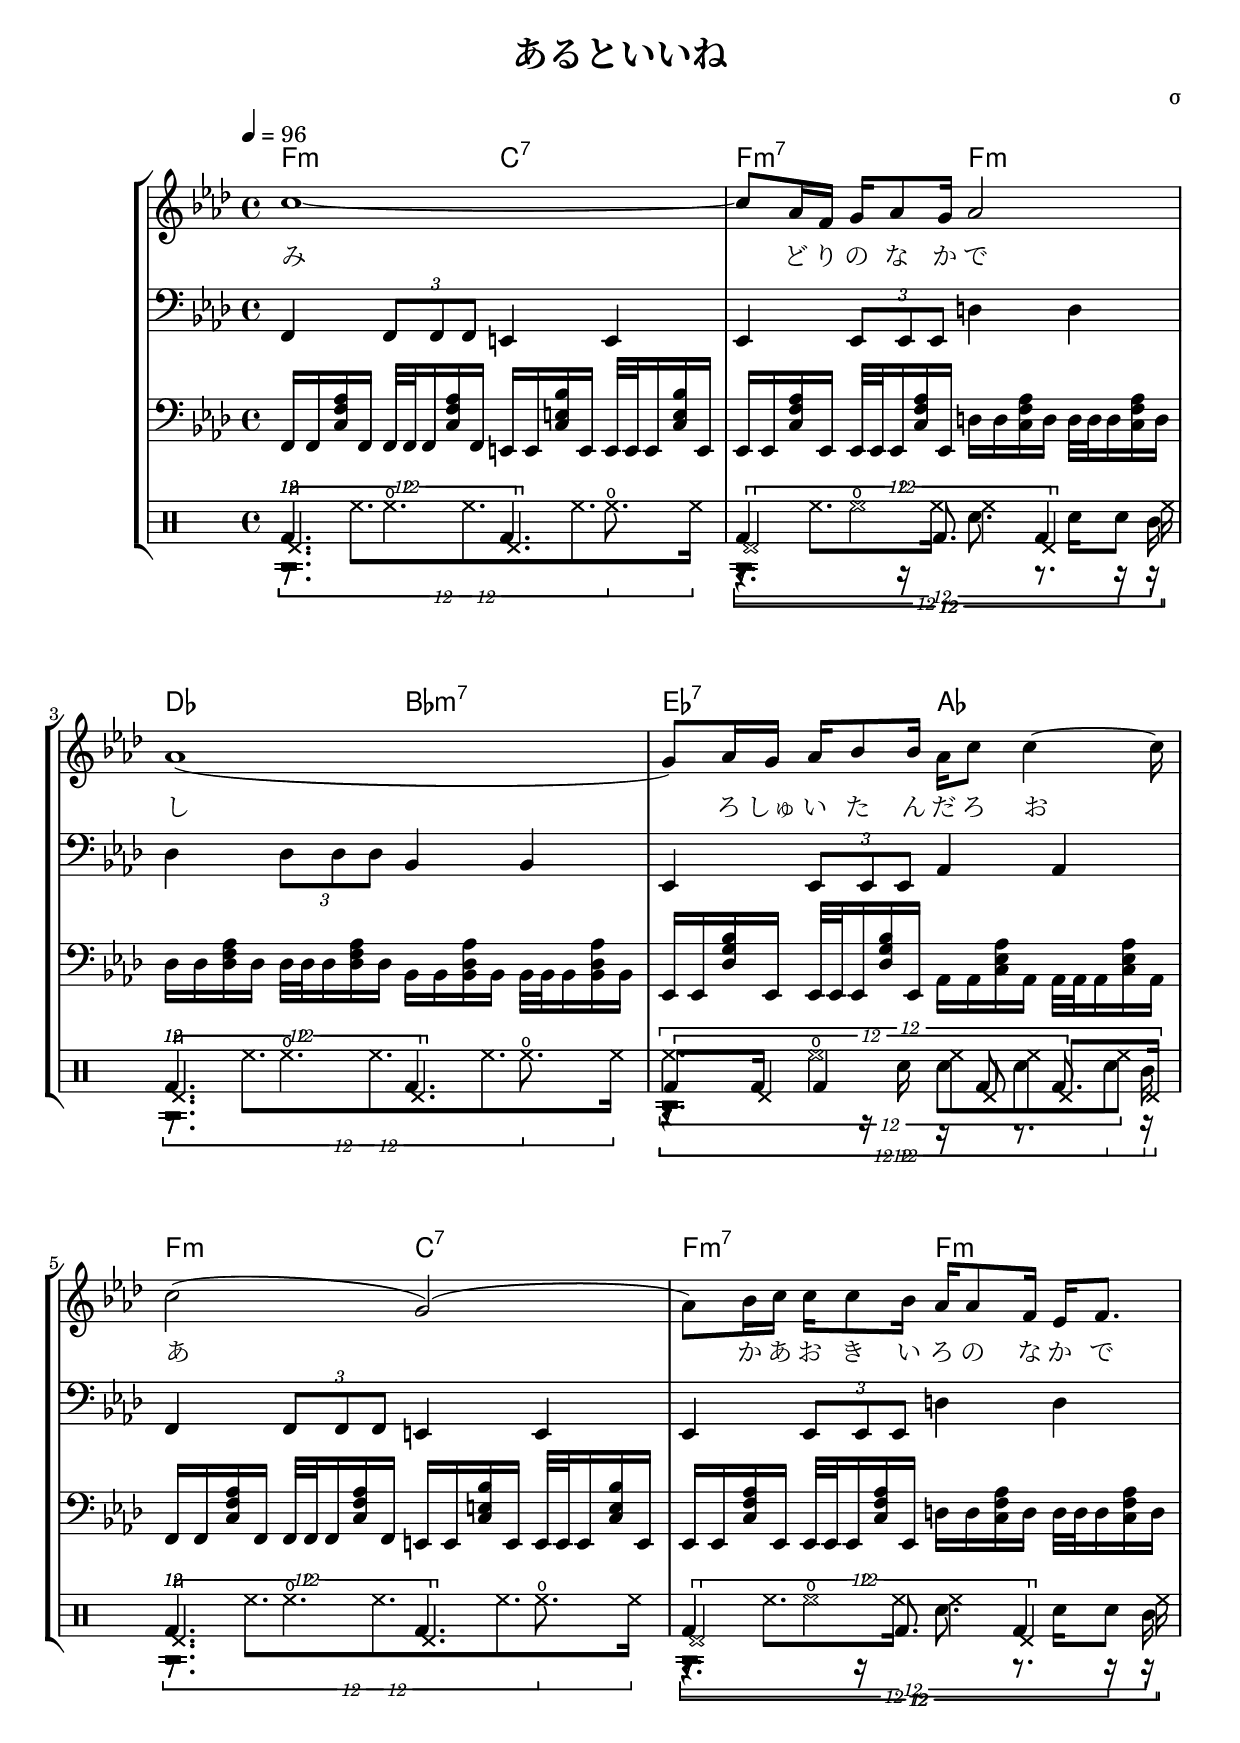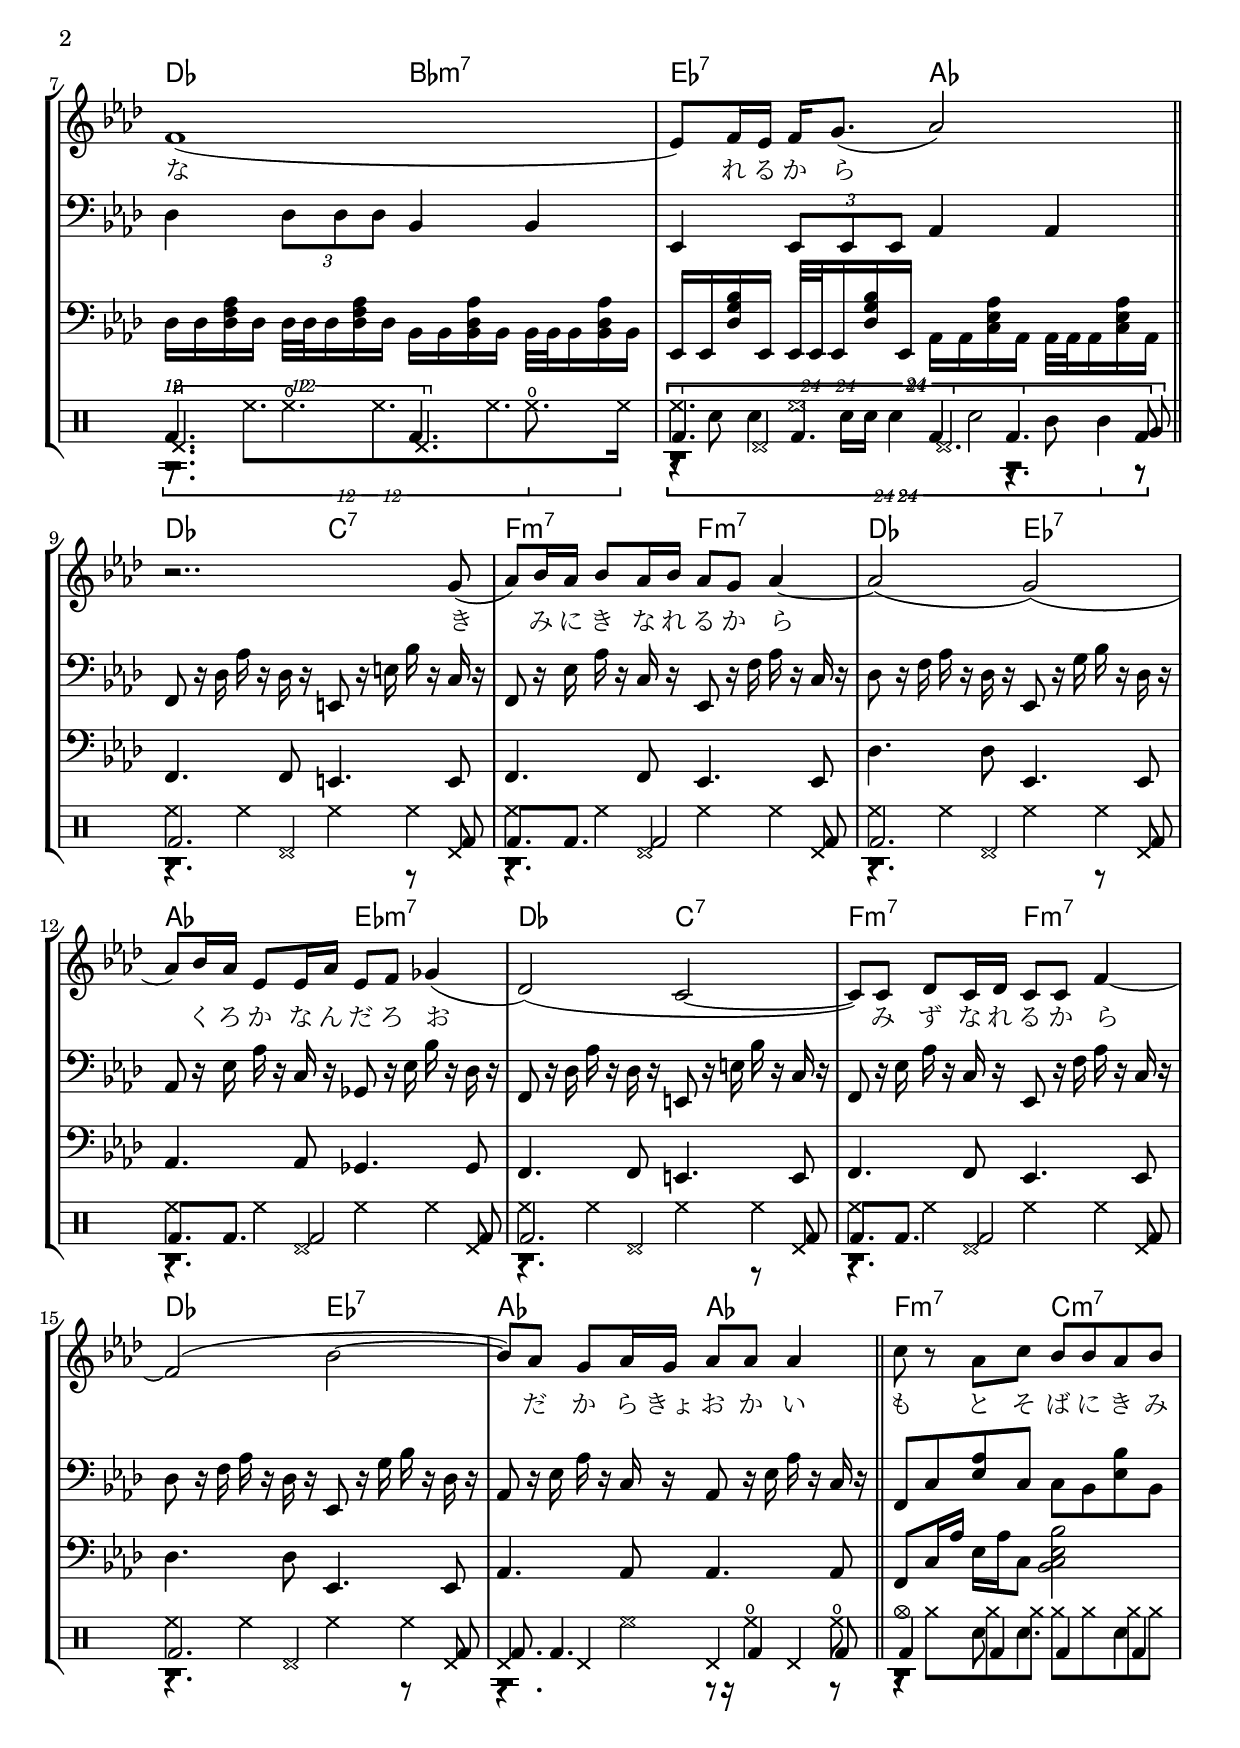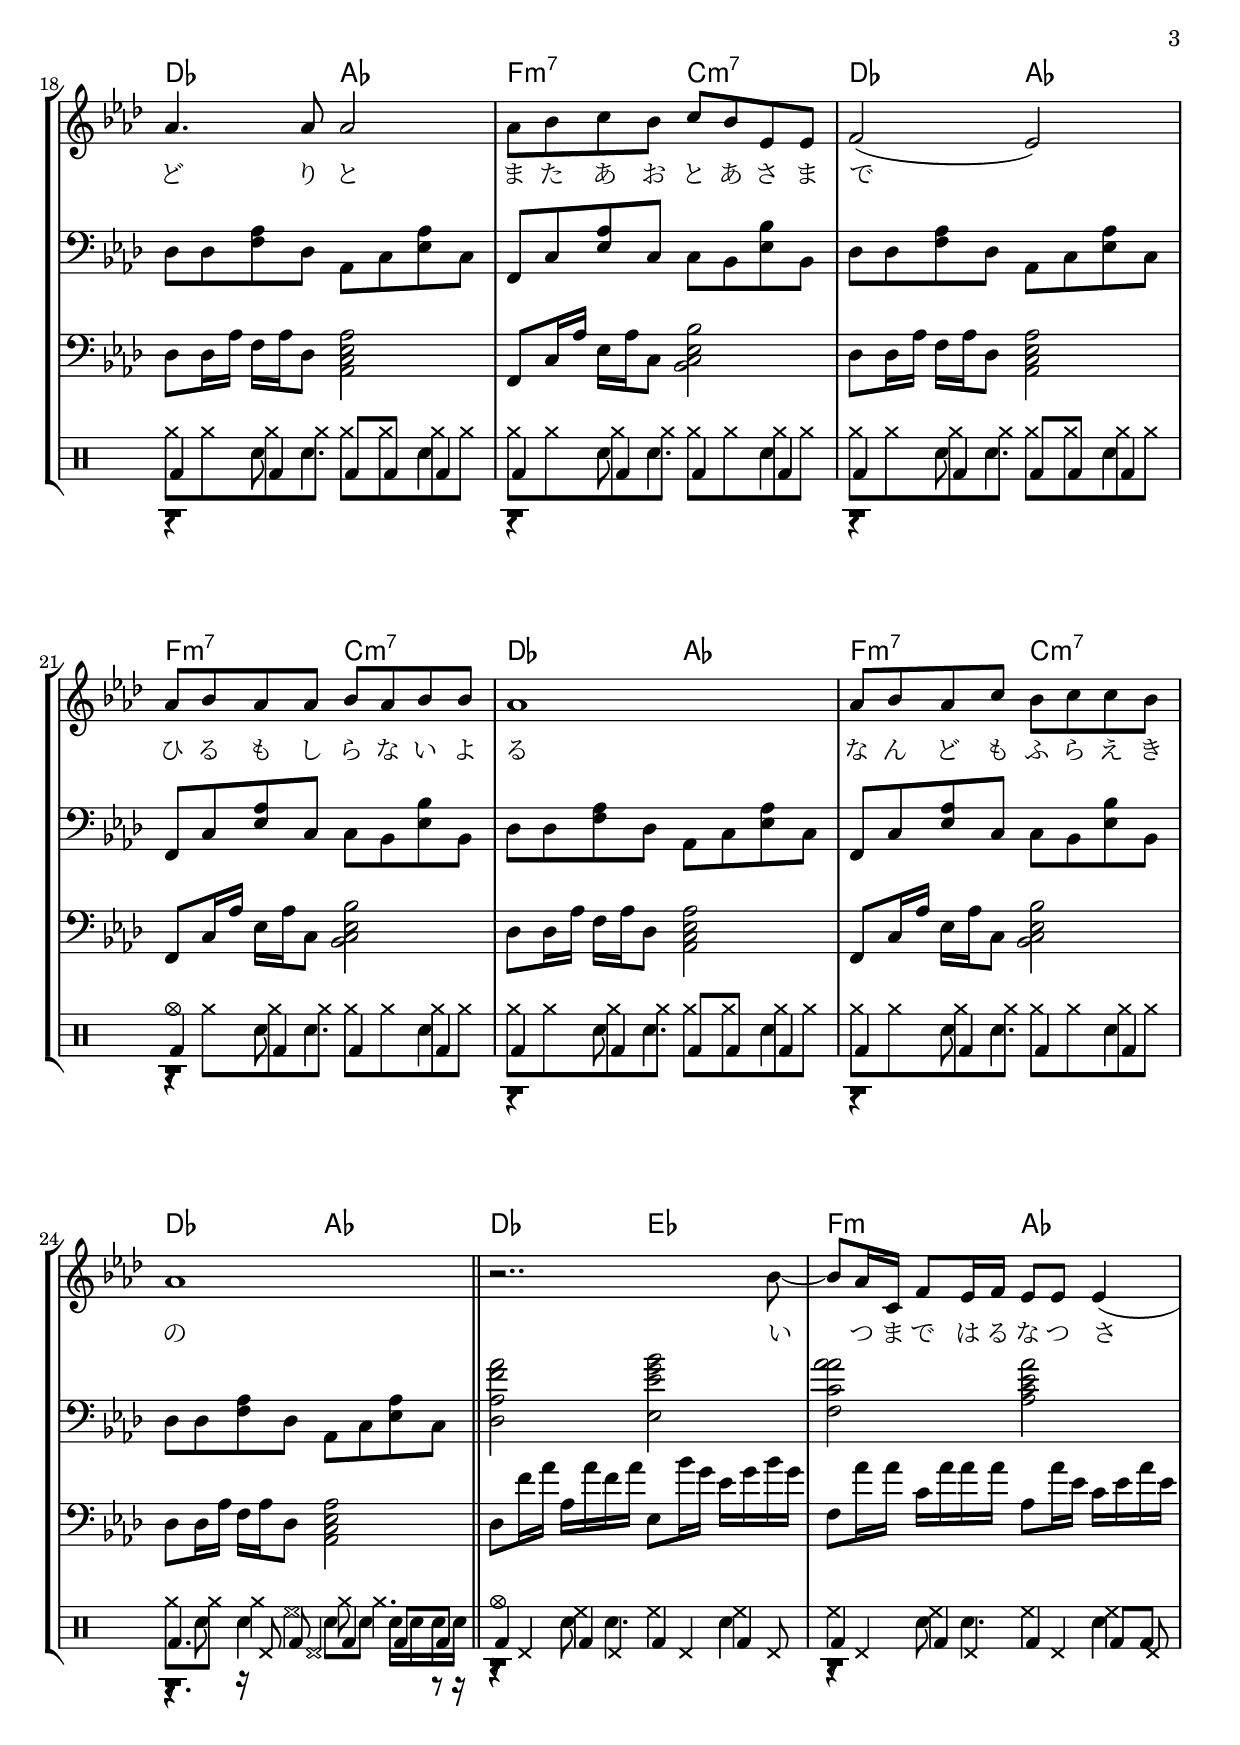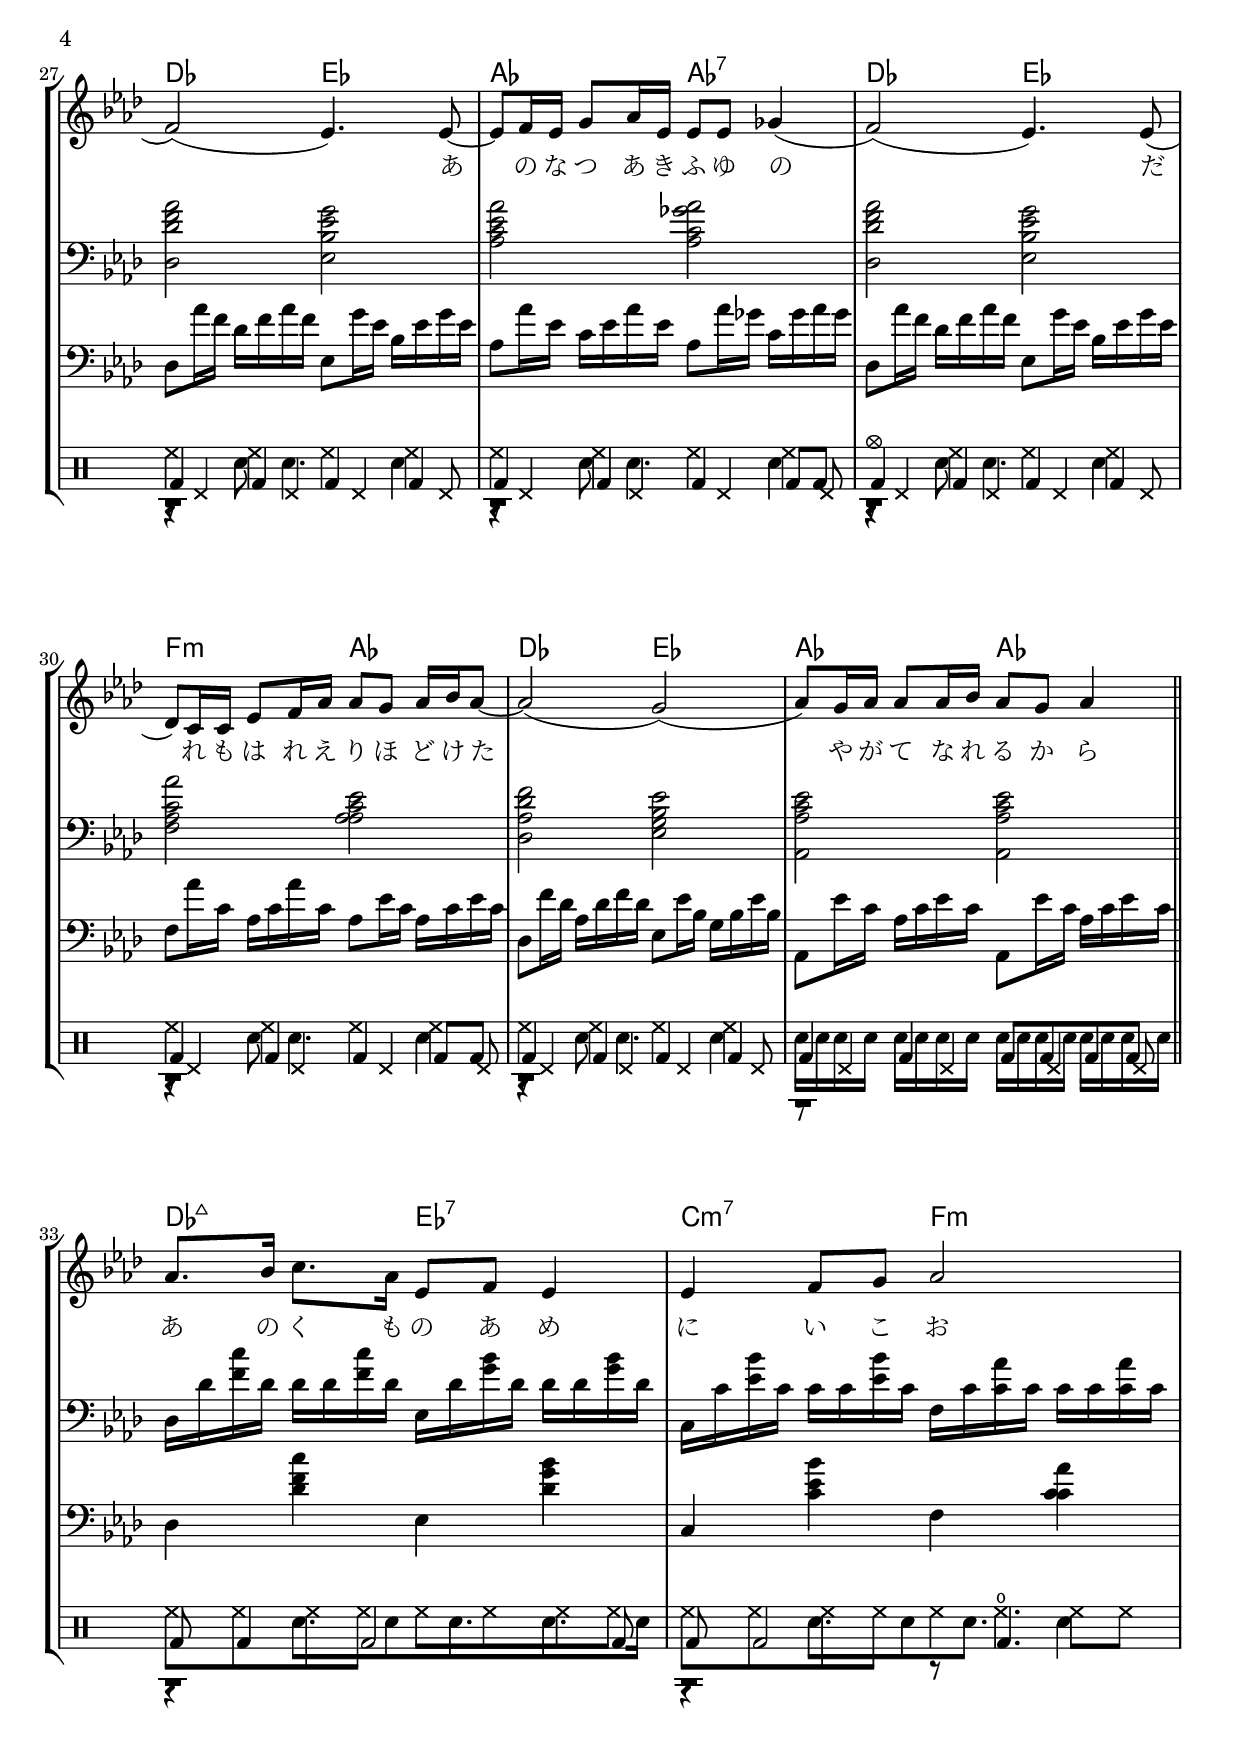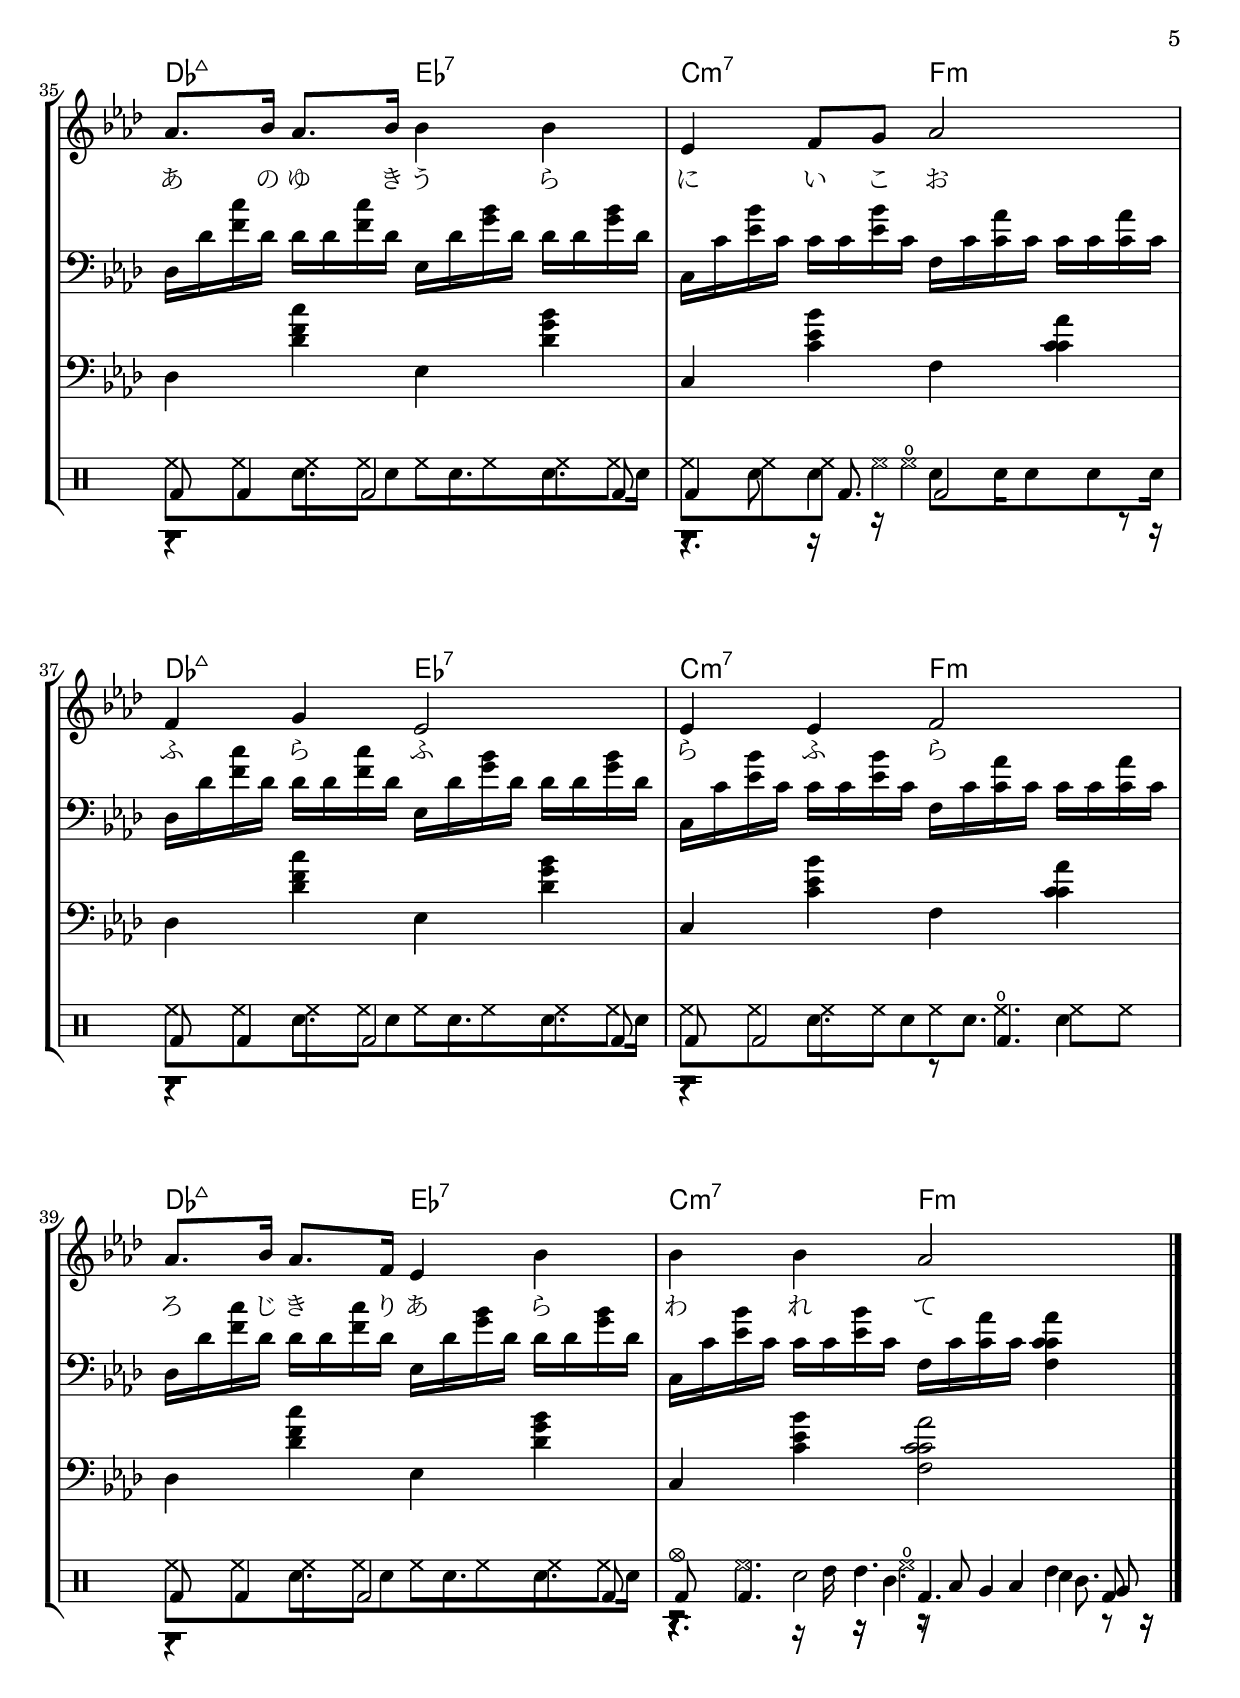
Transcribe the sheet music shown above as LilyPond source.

\version "2.12.1"

\header {
	title = \markup {あるといいね}
	composer = \markup \center-column {σ}
}

harmony = \chordmode {
	f2:m c:7 f:min7 f:m des bes:min7 es:7 as f:m c:7 f:min7 f:m des bes:min7 es:7 as 

	des c:7 f:min7 f:min7 des es:7 as es:min7 des c:7 f:min7 f:min7 des es:7 as as 

	f:min7 c:min7 des as f:min7 c:min7 des as f:min7 c:min7 des as f:min7 c:min7 des as 

	des es f:m as des es as as:7 des es f:m as des es as as 

	des:maj7 es:7 c:min7 f:m des:maj7 es:7 c:min7 f:m des:maj7 es:7 c:min7 f:m des:maj7 es:7 c:min7 f:m 
}

melody = {
	\set Staff.midiInstrument = #"Alto Sax"
		\key as \major
	\tempo 4 = 96
c''1~ 
	c''8  as'16  f'16  g'16  as'8  g'16  as'2 
	as'1 
	(g'8)  as'16  g'16  as'16  bes'8  bes'16  as'16  c''8  c''4~c''16 
	c''2  (g'2) 
	(as'8)  bes'16  c''16  c''16  c''8  bes'16  as'16  as'8  f'16  es'16  f'8. 
	f'1 
	(es'8)  f'16  es'16  f'16  g'8.  (as'2)
	\set Staff.midiInstrument = #"Alto Sax"
	r2.. g'8 
	(as'8)  bes'16  as'16  bes'8  as'16  bes'16  as'8  g'8  as'4~ 
	as'2  (g'2) 
	(as'8)  bes'16  as'16  es'8  es'16  as'16  es'8  f'8  ges'4 
	(des'2)  (c'2~ 
	c'8)  c'8  des'8  c'16  des'16  c'8  c'8  f'4~ 
	f'2  (bes'2~ 
	bes'8)  as'8  g'8  as'16  g'16  as'8  as'8  as'4
	\set Staff.midiInstrument = #"Alto Sax"
	c''8  r8  as'8  c''8  bes'8  bes'8  as'8  bes'8 
	as'4.  as'8  as'2 
	as'8  bes'8  c''8  bes'8  c''8  bes'8  es'8  es'8 
	f'2  (es'2) 
	as'8  bes'8  as'8  as'8  bes'8  as'8  bes'8  bes'8 
	as'1 
	as'8  bes'8  as'8  c''8  bes'8  c''8  c''8  bes'8 
	as'1
	\set Staff.midiInstrument = #"Alto Sax"
	r2.. bes'8~ 
	bes'8  as'16  c'16  f'8  es'16  f'16  es'8  es'8  es'4 
	(f'2)  (es'4.)  es'8~ 
	es'8  f'16  es'16  g'8  as'16  es'16  es'8  es'8  ges'4 
	(f'2)  (es'4.)  es'8 
	(des'8)  c'16  c'16  es'8  f'16  as'16  as'8  g'8  as'16  bes'16  as'8~ 
	as'2  (g'2) 
	(as'8)  g'16  as'16  as'8  as'16  bes'16  as'8  g'8  as'4
	\set Staff.midiInstrument = #"Alto Sax"
	as'8.  bes'16  c''8.  as'16  es'8  f'8  es'4 
	es'4  f'8  g'8  as'2 
	as'8.  bes'16  as'8.  bes'16  bes'4  bes'4 
	es'4  f'8  g'8  as'2 
	f'4  g'4  es'2 
	es'4  es'4  f'2 
	as'8.  bes'16  as'8.  f'16  es'4  bes'4 
	bes'4  bes'4  as'2
	\bar "|."
}

words = \lyricmode {
	み  ど  り  の  な  か  で  し  ろ  しゅ  い  た  ん  だ  ろ  お  あ  か  あ  お  き  い  ろ  の  な  か  で  な  れ  る  か  ら  
	き  み  に  き  な  れ  る  か  ら  く  ろ  か  な  ん  だ  ろ  お  み  ず  な  れ  る  か  ら  だ  か  ら  きょ  お  か  い  
	も  と  そ  ば  に  き  み  ど  り  と  ま  た  あ  お  と  あ  さ  ま  で  ひ  る  も  し  ら  な  い  よ  る  な  ん  ど  も  ふ  ら  え  き  の  
	い  つ  ま  で  は  る  な  つ  さ  あ  の  な  つ  あ  き  ふ  ゆ  の  だ  れ  も  は  れ  え  り  ほ  ど  け  た  や  が  て  な  れ  る  か  ら  
	あ  の  く  も  の  あ  め  に  い  こ  お  あ  の  ゆ  き  う  ら  に  い  こ  お  ふ  ら  ふ  ら  ふ  ら  ろ  じ  き  り  あ  ら  わ  れ  て  
}

tempochange = {
	\tempo 4 = 96
	r1 | r1 | r1 | r1 | r1 | r1 | r1 | r1 \bar "||"
	\tempo 4 = 96
	r1 | r1 | r1 | r1 | r1 | r1 | r1 | r1 \bar "||"
	\tempo 4 = 96
	r1 | r1 | r1 | r1 | r1 | r1 | r1 | r1 \bar "||"
	\tempo 4 = 96
	r1 | r1 | r1 | r1 | r1 | r1 | r1 | r1 \bar "||"
	\tempo 4 = 96
	r1 | r1 | r1 | r1 | r1 | r1 | r1 | r1 \bar "|."
}

mainacc = {
	\clef bass
	\set Staff.midiInstrument = #"Shakuhachi"
	\key as \major
	\tempo 4 = 96
	f,4 \tuplet 3/2 { f,8 f,8 f,8 }
	e,4 e,4
	es,4 \tuplet 3/2 { es,8 es,8 es,8 }
	d4 d4
	des4 \tuplet 3/2 { des8 des8 des8 }
	bes,4 bes,4
	es,4 \tuplet 3/2 { es,8 es,8 es,8 }
	as,4 as,4
	f,4 \tuplet 3/2 { f,8 f,8 f,8 }
	e,4 e,4
	es,4 \tuplet 3/2 { es,8 es,8 es,8 }
	d4 d4
	des4 \tuplet 3/2 { des8 des8 des8 }
	bes,4 bes,4
	es,4 \tuplet 3/2 { es,8 es,8 es,8 }
	as,4 as,4
	\bar "||"

	\set Staff.midiInstrument = #"Electric Piano2"
	f,8r16des16as16r16des16r16
	e,8r16e16bes16r16c16r16
	f,8r16es16as16r16c16r16
	es,8r16f16as16r16c16r16
	des8r16f16as16r16des16r16
	es,8r16g16bes16r16des16r16
	as,8r16es16as16r16c16r16
	ges,8r16es16bes16r16des16r16
	f,8r16des16as16r16des16r16
	e,8r16e16bes16r16c16r16
	f,8r16es16as16r16c16r16
	es,8r16f16as16r16c16r16
	des8r16f16as16r16des16r16
	es,8r16g16bes16r16des16r16
	as,8r16es16as16r16c16r16
	as,8r16es16as16r16c16r16
	\bar "||"

	\set Staff.midiInstrument = #"Electric Guitar (clean)"
	f,8 c <es as> c
	c8 bes, <es bes> bes,
	des8 des <f as> des
	as,8 c <es as> c
	f,8 c <es as> c
	c8 bes, <es bes> bes,
	des8 des <f as> des
	as,8 c <es as> c
	f,8 c <es as> c
	c8 bes, <es bes> bes,
	des8 des <f as> des
	as,8 c <es as> c
	f,8 c <es as> c
	c8 bes, <es bes> bes,
	des8 des <f as> des
	as,8 c <es as> c
	\bar "||"

	\set Staff.midiInstrument = #"Pad 5 (bowed)"
	<des as as' f'>2
	<es es' g' bes'>2
	<f c' as' as'>2
	<as c' es' as'>2
	<des des' f' as'>2
	<es bes es' g'>2
	<as c' es' as'>2
	<as c' ges' as'>2
	<des des' f' as'>2
	<es bes es' g'>2
	<f as c' as'>2
	<as as c' es'>2
	<des as des' f'>2
	<es g bes es'>2
	<as, as c' es'>2
	<as, as c' es'>2
	\bar "||"

	\set Staff.midiInstrument = #"Pad 3 (polysynth)"
	des16 des' <f' c''> des' des' des' <f' c''> des'
	es16 des' <g' bes'> des' des' des' <g' bes'> des'
	c16 c' <es' bes'> c' c' c' <es' bes'> c'
	f16 c' <c' as'> c' c' c' <c' as'> c'
	des16 des' <f' c''> des' des' des' <f' c''> des'
	es16 des' <g' bes'> des' des' des' <g' bes'> des'
	c16 c' <es' bes'> c' c' c' <es' bes'> c'
	f16 c' <c' as'> c' c' c' <c' as'> c'
	des16 des' <f' c''> des' des' des' <f' c''> des'
	es16 des' <g' bes'> des' des' des' <g' bes'> des'
	c16 c' <es' bes'> c' c' c' <es' bes'> c'
	f16 c' <c' as'> c' c' c' <c' as'> c'
	des16 des' <f' c''> des' des' des' <f' c''> des'
	es16 des' <g' bes'> des' des' des' <g' bes'> des'
	c16 c' <es' bes'> c' c' c' <es' bes'> c'
	f16 c' <c' as'> c' <f c' c' as'>4
	\bar "|."
}

subacc = {
	\clef bass
	\set Staff.midiInstrument = #"Bagpipe"
	\key as \major
	\tempo 4 = 96
	f,16 f,16 <c f as>16 f,16   f,32 f,32 f,16 <c f as>16 f,16
	e,16 e,16 <c e bes>16 e,16   e,32 e,32 e,16 <c e bes>16 e,16
	es,16 es,16 <c f as>16 es,16   es,32 es,32 es,16 <c f as>16 es,16
	d16 d16 <c f as>16 d16   d32 d32 d16 <c f as>16 d16
	des16 des16 <des f as>16 des16   des32 des32 des16 <des f as>16 des16
	bes,16 bes,16 <bes, des as>16 bes,16   bes,32 bes,32 bes,16 <bes, des as>16 bes,16
	es,16 es,16 <des g bes>16 es,16   es,32 es,32 es,16 <des g bes>16 es,16
	as,16 as,16 <c es as>16 as,16   as,32 as,32 as,16 <c es as>16 as,16
	f,16 f,16 <c f as>16 f,16   f,32 f,32 f,16 <c f as>16 f,16
	e,16 e,16 <c e bes>16 e,16   e,32 e,32 e,16 <c e bes>16 e,16
	es,16 es,16 <c f as>16 es,16   es,32 es,32 es,16 <c f as>16 es,16
	d16 d16 <c f as>16 d16   d32 d32 d16 <c f as>16 d16
	des16 des16 <des f as>16 des16   des32 des32 des16 <des f as>16 des16
	bes,16 bes,16 <bes, des as>16 bes,16   bes,32 bes,32 bes,16 <bes, des as>16 bes,16
	es,16 es,16 <des g bes>16 es,16   es,32 es,32 es,16 <des g bes>16 es,16
	as,16 as,16 <c es as>16 as,16   as,32 as,32 as,16 <c es as>16 as,16
	\bar "||"

	\set Staff.midiInstrument = #"Cello"
	f,4.f,8
	e,4.e,8
	f,4.f,8
	es,4.es,8
	des4.des8
	es,4.es,8
	as,4.as,8
	ges,4.ges,8
	f,4.f,8
	e,4.e,8
	f,4.f,8
	es,4.es,8
	des4.des8
	es,4.es,8
	as,4.as,8
	as,4.as,8
	\bar "||"

	\set Staff.midiInstrument = #"Pad 4 (choir)"
	f,8 c16 as es as c8
	<c bes, es bes>2
	des8 des16 as f as des8
	<as, c es as>2
	f,8 c16 as es as c8
	<c bes, es bes>2
	des8 des16 as f as des8
	<as, c es as>2
	f,8 c16 as es as c8
	<c bes, es bes>2
	des8 des16 as f as des8
	<as, c es as>2
	f,8 c16 as es as c8
	<c bes, es bes>2
	des8 des16 as f as des8
	<as, c es as>2
	\bar "||"

	\set Staff.midiInstrument = #"English Horn"
	des8 f'16 as'16   as16 as'16 f'16 as'16
	es8 bes'16 g'16   es'16 g'16 bes'16 g'16
	f8 as'16 as'16   c'16 as'16 as'16 as'16
	as8 as'16 es'16   c'16 es'16 as'16 es'16
	des8 as'16 f'16   des'16 f'16 as'16 f'16
	es8 g'16 es'16   bes16 es'16 g'16 es'16
	as8 as'16 es'16   c'16 es'16 as'16 es'16
	as8 as'16 ges'16   c'16 ges'16 as'16 ges'16
	des8 as'16 f'16   des'16 f'16 as'16 f'16
	es8 g'16 es'16   bes16 es'16 g'16 es'16
	f8 as'16 c'16   as16 c'16 as'16 c'16
	as8 es'16 c'16   as16 c'16 es'16 c'16
	des8 f'16 des'16   as16 des'16 f'16 des'16
	es8 es'16 bes16   g16 bes16 es'16 bes16
	as,8 es'16 c'16   as16 c'16 es'16 c'16
	as,8 es'16 c'16   as16 c'16 es'16 c'16
	\bar "||"

	\set Staff.midiInstrument = #"Pizzicato Strings"
	des4 <des' f' c''>4
	es4 <des' g' bes'>4
	c4 <c' es' bes'>4
	f4 <c' c' as'>4
	des4 <des' f' c''>4
	es4 <des' g' bes'>4
	c4 <c' es' bes'>4
	f4 <c' c' as'>4
	des4 <des' f' c''>4
	es4 <des' g' bes'>4
	c4 <c' es' bes'>4
	f4 <c' c' as'>4
	des4 <des' f' c''>4
	es4 <des' g' bes'>4
	c4 <c' es' bes'>4
	<f c' c' as'>2
	\bar "|."
}

percA = {
	\drummode {
	\times 16/12{ r8 hh8. hh8. hh8. hh16 } |\times 16/12{ r8 hh8. hh16 hh4 r16 hh16 } |\times 16/12{ r8 hh8. hh8. hh8. hh16 } |\times 16/12{ hh4. hh8 hh8 hh8 } |\times 16/12{ r8 hh8. hh8. hh8. hh16 } |\times 16/12{ r8 hh8. hh16 hh4 r16 hh16 } |\times 16/12{ r8 hh8. hh8. hh8. hh16 } |\times 16/24{ hh4. hh1 r8 } \bar "||"
	r1  |r1  |r1  |r1  |r1  |r1  |r1  |r2 r8 hho4 hho8  \bar "||"
	r8 cymr8 cymr8 cymr8 cymr8 cymr8 cymr8 cymr8  |cymr8 cymr8 cymr8 cymr8 cymr8 cymr8 cymr8 cymr8  |cymr8 cymr8 cymr8 cymr8 cymr8 cymr8 cymr8 cymr8  |cymr8 cymr8 cymr8 cymr8 cymr8 cymr8 cymr8 cymr8  |r8 cymr8 cymr8 cymr8 cymr8 cymr8 cymr8 cymr8  |cymr8 cymr8 cymr8 cymr8 cymr8 cymr8 cymr8 cymr8  |cymr8 cymr8 cymr8 cymr8 cymr8 cymr8 cymr8 cymr8  |cymr8 cymr8 cymr4 cymr8 cymr4.  \bar "||"
	r4 hh4 hh4 hh4  |hh4 hh4 hh4 hh4  |hh4 hh4 hh4 hh4  |hh4 hh4 hh4 hh4  |r4 hh4 hh4 hh4  |hh4 hh4 hh4 hh4  |hh4 hh4 hh4 hh4  |r1  \bar "||"
	hh8 hh8 hh8 hh8 hh8 hh8 hh8 hh8  |hh8 hh8 hh8 hh8 hh4 hh8 hh8  |hh8 hh8 hh8 hh8 hh8 hh8 hh8 hh8  |hh8 hh8 hh8 hh2 r8  |hh8 hh8 hh8 hh8 hh8 hh8 hh8 hh8  |hh8 hh8 hh8 hh8 hh4 hh8 hh8  |hh8 hh8 hh8 hh8 hh8 hh8 hh8 hh8  |r8 hh2. r8  \bar "|."
	}
}

percB = {
	\drummode {
	\times 16/12{ r2. } |\times 16/12{ r4. sn8. sn16 sn8 } |\times 16/12{ r2. } |\times 16/12{ r4 r16 sn16 sn8 sn8 sn8 } |\times 16/12{ r2. } |\times 16/12{ r4. sn8. sn16 sn8 } |\times 16/12{ r2. } |\times 16/24{ r8 sn8 sn4 sn16 sn16 sn4 sn2 r8 } \bar "||"
	r4. hhp2 hhp8  |r4. hhp2 hhp8  |r4. hhp2 hhp8  |r4. hhp2 hhp8  |r4. hhp2 hhp8  |r4. hhp2 hhp8  |r4. hhp2 hhp8  |hhp4 hhp4 hhp4 hhp4  \bar "||"
	r4 sn8 sn4. sn4  |r4 sn8 sn4. sn4  |r4 sn8 sn4. sn4  |r4 sn8 sn4. sn4  |r4 sn8 sn4. sn4  |r4 sn8 sn4. sn4  |r4 sn8 sn4. sn4  |r8 sn8 sn4 sn8 sn8 sn16 sn16 sn16 sn16  \bar "||"
	r4 sn8 sn4. sn4  |r4 sn8 sn4. sn4  |r4 sn8 sn4. sn4  |r4 sn8 sn4. sn4  |r4 sn8 sn4. sn4  |r4 sn8 sn4. sn4  |r4 sn8 sn4. sn4  |sn16 sn16 sn16 sn16 sn16 sn16 sn16 sn16 sn16 sn16 sn16 sn16 sn16 sn16 sn16 sn16  \bar "||"
	r4 sn8. sn8 sn8. sn8. sn16  |r4 sn8. sn8 sn8. sn4  |r4 sn8. sn8 sn8. sn8. sn16  |r8 sn8 sn4 sn8 sn16 sn8 sn8 sn16  |r4 sn8. sn8 sn8. sn8. sn16  |r4 sn8. sn8 sn8. sn4  |r4 sn8. sn8 sn8. sn8. sn16  |r4 sn2 sn4  \bar "|."
	}
}

percC = {
	\drummode {
	\times 16/12{ bd4. bd4. } |\times 16/12{ bd4 r16 bd8. bd4 } |\times 16/12{ bd4. bd4. } |\times 16/12{ bd8 bd16 bd4 bd8 bd8. } |\times 16/12{ bd4. bd4. } |\times 16/12{ bd4 r16 bd8. bd4 } |\times 16/12{ bd4. bd4. } |\times 16/24{ bd4. bd4. bd4 bd4. bd8 } \bar "||"
	hh4 hh4 hh4 hh4  |hh4 hh4 hh4 hh4  |hh4 hh4 hh4 hh4  |hh4 hh4 hh4 hh4  |hh4 hh4 hh4 hh4  |hh4 hh4 hh4 hh4  |hh4 hh4 hh4 hh4  |r4. hh2 r8  \bar "||"
	bd4 bd4 bd4 bd4  |bd4 bd4 bd8 bd8 bd4  |bd4 bd4 bd4 bd4  |bd4 bd4 bd8 bd8 bd4  |bd4 bd4 bd4 bd4  |bd4 bd4 bd8 bd8 bd4  |bd4 bd4 bd4 bd4  |bd4. bd8 bd4 bd8 bd8  \bar "||"
	bd4 bd4 bd4 bd4  |bd4 bd4 bd4 bd8 bd8  |bd4 bd4 bd4 bd4  |bd4 bd4 bd4 bd8 bd8  |bd4 bd4 bd4 bd4  |bd4 bd4 bd4 bd8 bd8  |bd4 bd4 bd4 bd4  |bd4 bd4 bd8 bd8 bd8 bd8  \bar "||"
	bd8 bd4 bd2 bd8  |bd8 bd2 bd4.  |bd8 bd4 bd2 bd8  |bd4 r16 bd8. bd2  |bd8 bd4 bd2 bd8  |bd8 bd2 bd4.  |bd8 bd4 bd2 bd8  |bd8 bd4. bd4. bd8  \bar "|."
	}
}

percD = {
	\drummode {
	\times 16/12{ r8. hho4. hho8. } |\times 16/12{ r8. hho2 r16 } |\times 16/12{ r8. hho4. hho8. } |\times 16/12{ r8. hho2 r16 } |\times 16/12{ r8. hho4. hho8. } |\times 16/12{ r8. hho2 r16 } |\times 16/12{ r8. hho4. hho8. } |\times 16/24{ r1 r2 } \bar "||"
	bd2. r8 bd8  |bd8. bd8. bd2 bd8  |bd2. r8 bd8  |bd8. bd8. bd2 bd8  |bd2. r8 bd8  |bd8. bd8. bd2 bd8  |bd2. r8 bd8  |bd8. bd4. r16 bd4 bd8  \bar "||"
	cymc1  |r1 |r1 |r1 |cymc1  |r1 |r1 |r1 \bar "||"
	r8 hhp4 hhp4 hhp4 hhp8  |r8 hhp4 hhp4 hhp4 hhp8  |r8 hhp4 hhp4 hhp4 hhp8  |r8 hhp4 hhp4 hhp4 hhp8  |r8 hhp4 hhp4 hhp4 hhp8  |r8 hhp4 hhp4 hhp4 hhp8  |r8 hhp4 hhp4 hhp4 hhp8  |r8 hhp4 hhp4 hhp4 hhp8  \bar "||"
	r1  |r2 r8 hho4.  |r1  |r4. r16 hho2 r16  |r1  |r2 r8 hho4.  |r1  |r4. r16 hho2 r16  \bar "|."
	}
}

percE = {
	\drummode {
	\times 16/12{ hhp4. hhp4. } |\times 16/12{ hhp2 hhp4 } |\times 16/12{ hhp4. hhp4. } |\times 16/12{ r8 hhp4 r16 hhp8 hhp8 hhp16 } |\times 16/12{ hhp4. hhp4. } |\times 16/12{ hhp2 hhp4 } |\times 16/12{ hhp4. hhp4. } |\times 16/24{ r4 hhp2 hhp2. } \bar "||"
	r1 | r1 | r1 | r1 | r1 | r1 | r1 | r1 \bar "||"
	r1 |r1 |r1 |r1 |r1 |r1 |r1 |r4 r16 hhp8 hhp2 r16  \bar "||"
	cymc1  |r1 |r1 |r1 |cymc1  |r1 |r1 |r1 \bar "||"
	r1 |r1 |r1 |r1 |r1 |r1 |r1 |cymc1  \bar "|."
	}
}

percF = {
	\drummode {
	\times 16/12{ r2. } |\times 16/12{ r2 r8. tomml16 } |\times 16/12{ r2. } |\times 16/12{ r2 r8. tomml16 } |\times 16/12{ r2. } |\times 16/12{ r2 r8. tomml16 } |\times 16/12{ r2. } |\times 16/24{ r1 r8 tomml8 tomml4 } \bar "||"
	r1 | r1 | r1 | r1 | r1 | r1 | r1 | r1 \bar "||"
	r1 |r1 |r1 |r1 |r1 |r1 |r1 |r4. hh2 r8  \bar "||"
	r1 | r1 | r1 | r1 | r1 | r1 | r1 | r1 \bar "||"
	r1 |r1 |r1 |r1 |r1 |r1 |r1 |r4 r16 tommh16 tommh4. tommh4  \bar "|."
	}
}

percG = {
	\drummode {
	r1 |r1 |r1 |r1 |r1 |r1 |r1 |\times 16/24{ r1 r4. tomfh8 } \bar "||"
	r1 | r1 | r1 | r1 | r1 | r1 | r1 | r1 \bar "||"
	r1 | r1 | r1 | r1 | r1 | r1 | r1 | r1 \bar "||"
	r1 | r1 | r1 | r1 | r1 | r1 | r1 | r1 \bar "||"
	r1 |r1 |r1 |r1 |r1 |r1 |r1 |r4. r16 tomml4. tomml8.  \bar "|."
	}
}

percH = {
	\drummode {
	r1 | r1 | r1 | r1 | r1 | r1 | r1 | r1 \bar "||"
	r1 | r1 | r1 | r1 | r1 | r1 | r1 | r1 \bar "||"
	r1 | r1 | r1 | r1 | r1 | r1 | r1 | r1 \bar "||"
	r1 | r1 | r1 | r1 | r1 | r1 | r1 | r1 \bar "||"
	r1 |r1 |r1 |r1 |r1 |r1 |r1 |r2 r16 toml8 toml4 r16  \bar "|."
	}
}

percI = {
	\drummode {
	r1 | r1 | r1 | r1 | r1 | r1 | r1 | r1 \bar "||"
	r1 | r1 | r1 | r1 | r1 | r1 | r1 | r1 \bar "||"
	r1 | r1 | r1 | r1 | r1 | r1 | r1 | r1 \bar "||"
	r1 | r1 | r1 | r1 | r1 | r1 | r1 | r1 \bar "||"
	r1 |r1 |r1 |r1 |r1 |r1 |r1 |r2 r8 tomfh4 tomfh8  \bar "|."
	}
}

\score {
	<<
		\new StaffGroup <<
			\new ChordNames {\harmony}
			\new Voice = "melody" {\melody}
			\new Lyrics \lyricsto "melody" \words
			\new Staff = "mainacc" {\mainacc}
			\new Staff = "subacc" {\subacc}
			\new DrumStaff <<
				\new DrumVoice {\percA}
				\new DrumVoice {\percB}
				\new DrumVoice {\percC}
				\new DrumVoice {\percD}
				\new DrumVoice {\percE}
				\new DrumVoice {\percF}
				\new DrumVoice {\percG}
				\new DrumVoice {\percH}
				\new DrumVoice {\percI}
			>>
		>>
	>>
	\layout { }
}
